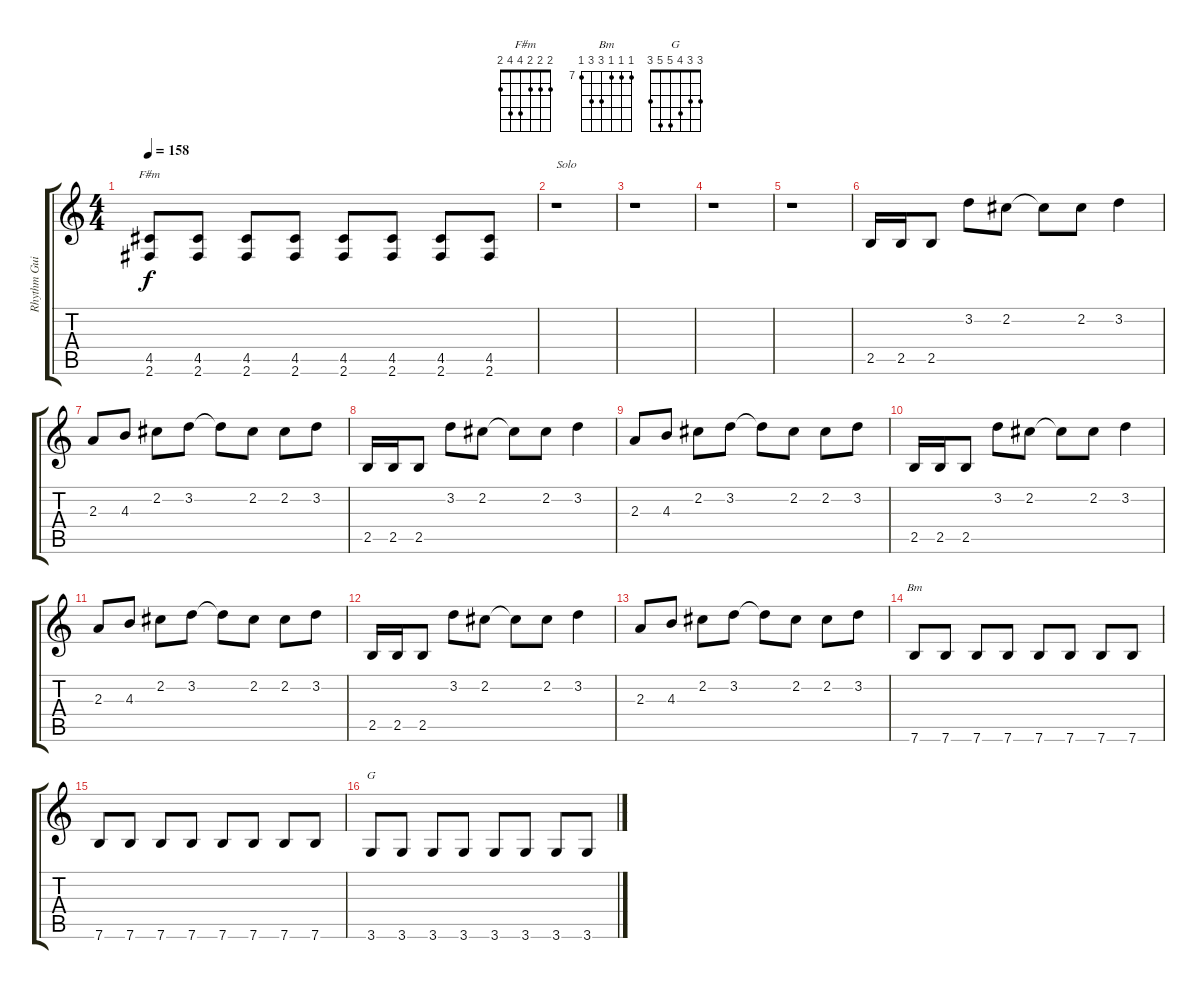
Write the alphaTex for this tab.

\track ("Rhythm Guitar" "Rhythm Gui") {instrument overdrivenguitar}
\staff {score tabs}
\tuning (E4 B3 G3 D3 A2 E2) {hide}
\chord ("F#m" 2 2 2 4 4 2)
\chord ("Bm" 7 7 7 9 9 7) {firstfret 7}
\chord ("G" 3 3 4 5 5 3)
\ts (4 4)
\tempo 158
\clef g2
\ks c
(4.5 2.6).8{ch "F#m" dy f} (4.5 2.6).8 (4.5 2.6).8 (4.5 2.6).8 (4.5 2.6).8 (4.5 2.6).8 (4.5 2.6).8 (4.5 2.6).8 |
r.1{txt "Solo"} |
r.1 |
r.1 |
r.1 |
2.5.16 2.5.16 2.5.8 3.2.8 2.2.8 2.2{t}.8 2.2.8 3.2.4 |
2.3.8 4.3.8 2.2.8 3.2.8 3.2{t}.8 2.2.8 2.2.8 3.2.8 |
2.5.16 2.5.16 2.5.8 3.2.8 2.2.8 2.2{t}.8 2.2.8 3.2.4 |
2.3.8 4.3.8 2.2.8 3.2.8 3.2{t}.8 2.2.8 2.2.8 3.2.8 |
2.5.16 2.5.16 2.5.8 3.2.8 2.2.8 2.2{t}.8 2.2.8 3.2.4 |
2.3.8 4.3.8 2.2.8 3.2.8 3.2{t}.8 2.2.8 2.2.8 3.2.8 |
2.5.16 2.5.16 2.5.8 3.2.8 2.2.8 2.2{t}.8 2.2.8 3.2.4 |
2.3.8 4.3.8 2.2.8 3.2.8 3.2{t}.8 2.2.8 2.2.8 3.2.8 |
7.6.8{ch "Bm"} 7.6.8 7.6.8 7.6.8 7.6.8 7.6.8 7.6.8 7.6.8 |
7.6.8 7.6.8 7.6.8 7.6.8 7.6.8 7.6.8 7.6.8 7.6.8 |
3.6.8{ch "G"} 3.6.8 3.6.8 3.6.8 3.6.8 3.6.8 3.6.8 3.6.8
